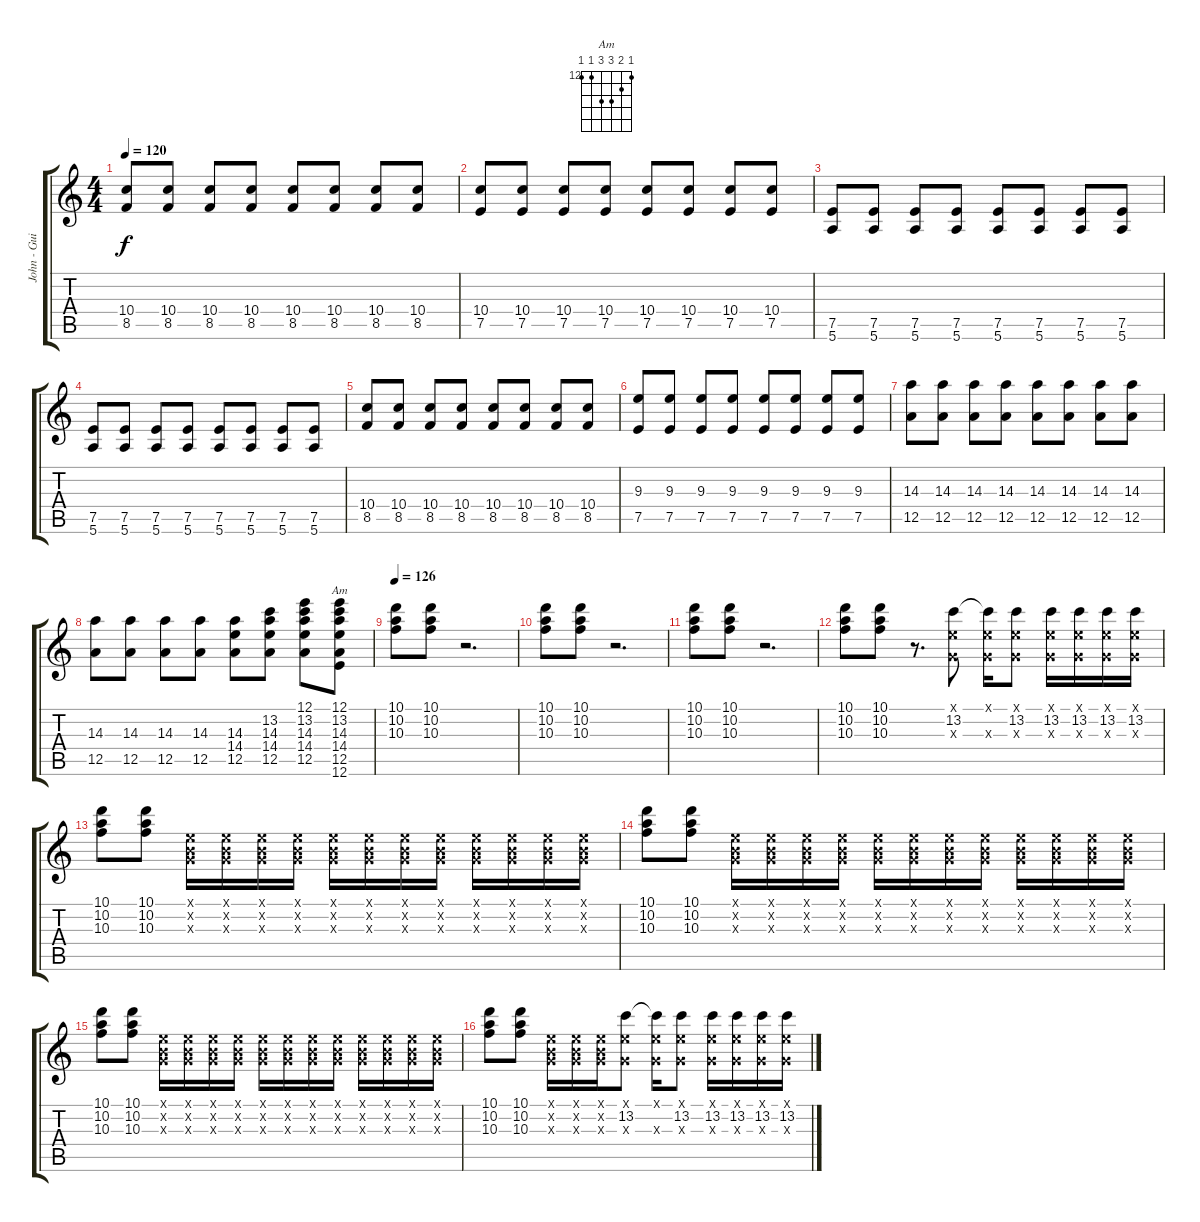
\track ("John - Guitar" "John - Gui") {instrument electricguitarclean}
\staff {score tabs}
\tuning (E4 B3 G3 D3 A2 E2) {hide}
\chord ("Am" 12 13 14 14 12 12) {firstfret 12}
\ts (4 4)
\tempo 120
\clef g2
\ks c
(10.4 8.5).8{dy f} (10.4 8.5).8 (10.4 8.5).8 (10.4 8.5).8 (10.4 8.5).8 (10.4 8.5).8 (10.4 8.5).8 (10.4 8.5).8 |
(10.4 7.5).8 (10.4 7.5).8 (10.4 7.5).8 (10.4 7.5).8 (10.4 7.5).8 (10.4 7.5).8 (10.4 7.5).8 (10.4 7.5).8 |
(7.5 5.6).8 (7.5 5.6).8 (7.5 5.6).8 (7.5 5.6).8 (7.5 5.6).8 (7.5 5.6).8 (7.5 5.6).8 (7.5 5.6).8 |
(7.5 5.6).8 (7.5 5.6).8 (7.5 5.6).8 (7.5 5.6).8 (7.5 5.6).8 (7.5 5.6).8 (7.5 5.6).8 (7.5 5.6).8 |
(10.4 8.5).8 (10.4 8.5).8 (10.4 8.5).8 (10.4 8.5).8 (10.4 8.5).8 (10.4 8.5).8 (10.4 8.5).8 (10.4 8.5).8 |
(9.3 7.5).8 (9.3 7.5).8 (9.3 7.5).8 (9.3 7.5).8 (9.3 7.5).8 (9.3 7.5).8 (9.3 7.5).8 (9.3 7.5).8 |
(14.3 12.5).8 (14.3 12.5).8 (14.3 12.5).8 (14.3 12.5).8 (14.3 12.5).8 (14.3 12.5).8 (14.3 12.5).8 (14.3 12.5).8 |
(14.3 12.5).8 (14.3 12.5).8 (14.3 12.5).8 (14.3 12.5).8 (14.3 14.4 12.5).8 (13.2 14.3 14.4 12.5).8 (12.1 13.2 14.3 14.4 12.5).8 (12.1 13.2 14.3 14.4 12.5 12.6).8{ch "Am"} |
\tempo 126
(10.1 10.2 10.3).8{volume 12} (10.1 10.2 10.3).8 r.2{d} |
(10.1 10.2 10.3).8 (10.1 10.2 10.3).8 r.2{d} |
(10.1 10.2 10.3).8 (10.1 10.2 10.3).8 r.2{d} |
(10.1 10.2 10.3).8 (10.1 10.2 10.3).8 r.8{d} (0.1{x} 13.2 0.3{x}).8 (0.1{x} 13.2{t} 0.3{x}).16 (0.1{x} 13.2 0.3{x}).8 (0.1{x} 13.2 0.3{x}).16 (0.1{x} 13.2 0.3{x}).16 (0.1{x} 13.2 0.3{x}).16 (0.1{x} 13.2 0.3{x}).16 |
(10.1 10.2 10.3).8 (10.1 10.2 10.3).8 (0.1{x} 0.2{x} 0.3{x}).16 (0.1{x} 0.2{x} 0.3{x}).16 (0.1{x} 0.2{x} 0.3{x}).16 (0.1{x} 0.2{x} 0.3{x}).16 (0.1{x} 0.2{x} 0.3{x}).16 (0.1{x} 0.2{x} 0.3{x}).16 (0.1{x} 0.2{x} 0.3{x}).16 (0.1{x} 0.2{x} 0.3{x}).16 (0.1{x} 0.2{x} 0.3{x}).16 (0.1{x} 0.2{x} 0.3{x}).16 (0.1{x} 0.2{x} 0.3{x}).16 (0.1{x} 0.2{x} 0.3{x}).16 |
(10.1 10.2 10.3).8 (10.1 10.2 10.3).8 (0.1{x} 0.2{x} 0.3{x}).16 (0.1{x} 0.2{x} 0.3{x}).16 (0.1{x} 0.2{x} 0.3{x}).16 (0.1{x} 0.2{x} 0.3{x}).16 (0.1{x} 0.2{x} 0.3{x}).16 (0.1{x} 0.2{x} 0.3{x}).16 (0.1{x} 0.2{x} 0.3{x}).16 (0.1{x} 0.2{x} 0.3{x}).16 (0.1{x} 0.2{x} 0.3{x}).16 (0.1{x} 0.2{x} 0.3{x}).16 (0.1{x} 0.2{x} 0.3{x}).16 (0.1{x} 0.2{x} 0.3{x}).16 |
(10.1 10.2 10.3).8 (10.1 10.2 10.3).8 (0.1{x} 0.2{x} 0.3{x}).16 (0.1{x} 0.2{x} 0.3{x}).16 (0.1{x} 0.2{x} 0.3{x}).16 (0.1{x} 0.2{x} 0.3{x}).16 (0.1{x} 0.2{x} 0.3{x}).16 (0.1{x} 0.2{x} 0.3{x}).16 (0.1{x} 0.2{x} 0.3{x}).16 (0.1{x} 0.2{x} 0.3{x}).16 (0.1{x} 0.2{x} 0.3{x}).16 (0.1{x} 0.2{x} 0.3{x}).16 (0.1{x} 0.2{x} 0.3{x}).16 (0.1{x} 0.2{x} 0.3{x}).16 |
(10.1 10.2 10.3).8 (10.1 10.2 10.3).8 (0.1{x} 0.2{x} 0.3{x}).16 (0.1{x} 0.2{x} 0.3{x}).16 (0.1{x} 0.2{x} 0.3{x}).16 (0.1{x} 13.2 0.3{x}).8 (0.1{x} 13.2{t} 0.3{x}).16 (0.1{x} 13.2 0.3{x}).8 (0.1{x} 13.2 0.3{x}).16 (0.1{x} 13.2 0.3{x}).16 (0.1{x} 13.2 0.3{x}).16 (0.1{x} 13.2 0.3{x}).16
